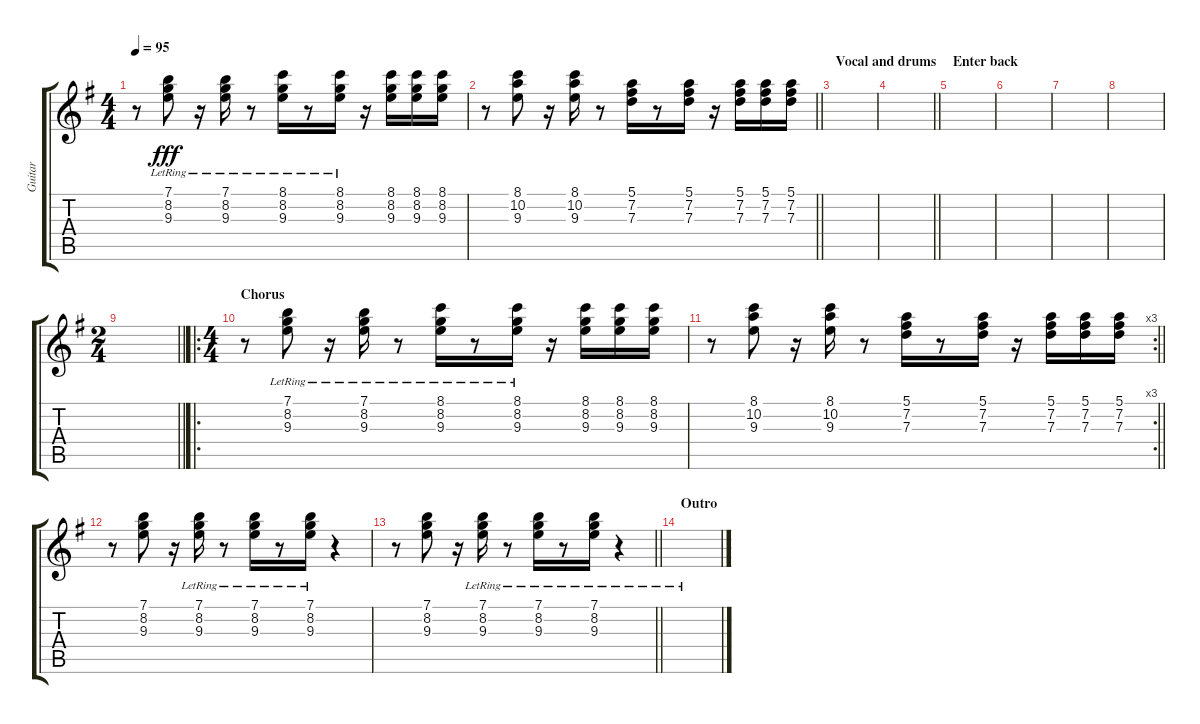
\track ("Guitar " "Guitar ") {instrument electricguitarclean}
\staff {score tabs}
\tuning (E4 B3 G3 D3 A2 E2) {hide}
\ts (4 4)
\tempo 95
\clef g2
\ks g
r.8{dy fff} (7.1{lr} 8.2{lr} 9.3{lr}).8 r.16 (7.1{lr} 8.2{lr} 9.3{lr}).16 r.8 (8.1{lr} 8.2{lr} 9.3{lr}).16 r.8 (8.1{lr} 8.2{lr} 9.3{lr}).16 r.16 (8.1 8.2 9.3).16 (8.1 8.2 9.3).16 (8.1 8.2 9.3).16 |
\barLineRight lightlight
r.8 (8.1 10.2 9.3).8 r.16 (8.1 10.2 9.3).16 r.8 (5.1 7.2 7.3).16 r.8 (5.1 7.2 7.3).16 r.16 (5.1 7.2 7.3).16 (5.1 7.2 7.3).16 (5.1 7.2 7.3).16 |
\section ("" "Vocal and drums")
|
\barLineRight lightlight
|
\section ("" "Enter back")
|
|
|
|
\ts (2 4)
\barLineRight lightlight
|
\ro
\ts (4 4)
\section ("" "Chorus")
r.8 (7.1{lr} 8.2{lr} 9.3{lr}).8 r.16 (7.1{lr} 8.2{lr} 9.3{lr}).16 r.8 (8.1{lr} 8.2{lr} 9.3{lr}).16 r.8 (8.1{lr} 8.2{lr} 9.3{lr}).16 r.16 (8.1 8.2 9.3).16 (8.1 8.2 9.3).16 (8.1 8.2 9.3).16 |
\rc 3
\barLineRight lightlight
r.8 (8.1 10.2 9.3).8 r.16 (8.1 10.2 9.3).16 r.8 (5.1 7.2 7.3).16 r.8 (5.1 7.2 7.3).16 r.16 (5.1 7.2 7.3).16 (5.1 7.2 7.3).16 (5.1 7.2 7.3).16 |
r.8 (7.1 8.2 9.3).8 r.16 (7.1{lr} 8.2{lr} 9.3{lr}).16 r.8 (7.1{lr} 8.2{lr} 9.3{lr}).16 r.8 (7.1{lr} 8.2{lr} 9.3{lr}).16 r.4 |
\barLineRight lightlight
r.8 (7.1 8.2 9.3).8 r.16 (7.1{lr} 8.2{lr} 9.3{lr}).16 r.8 (7.1{lr} 8.2{lr} 9.3{lr}).16 r.8 (7.1{lr} 8.2{lr} 9.3{lr}).16 r.4 |
\section ("" "Outro")
